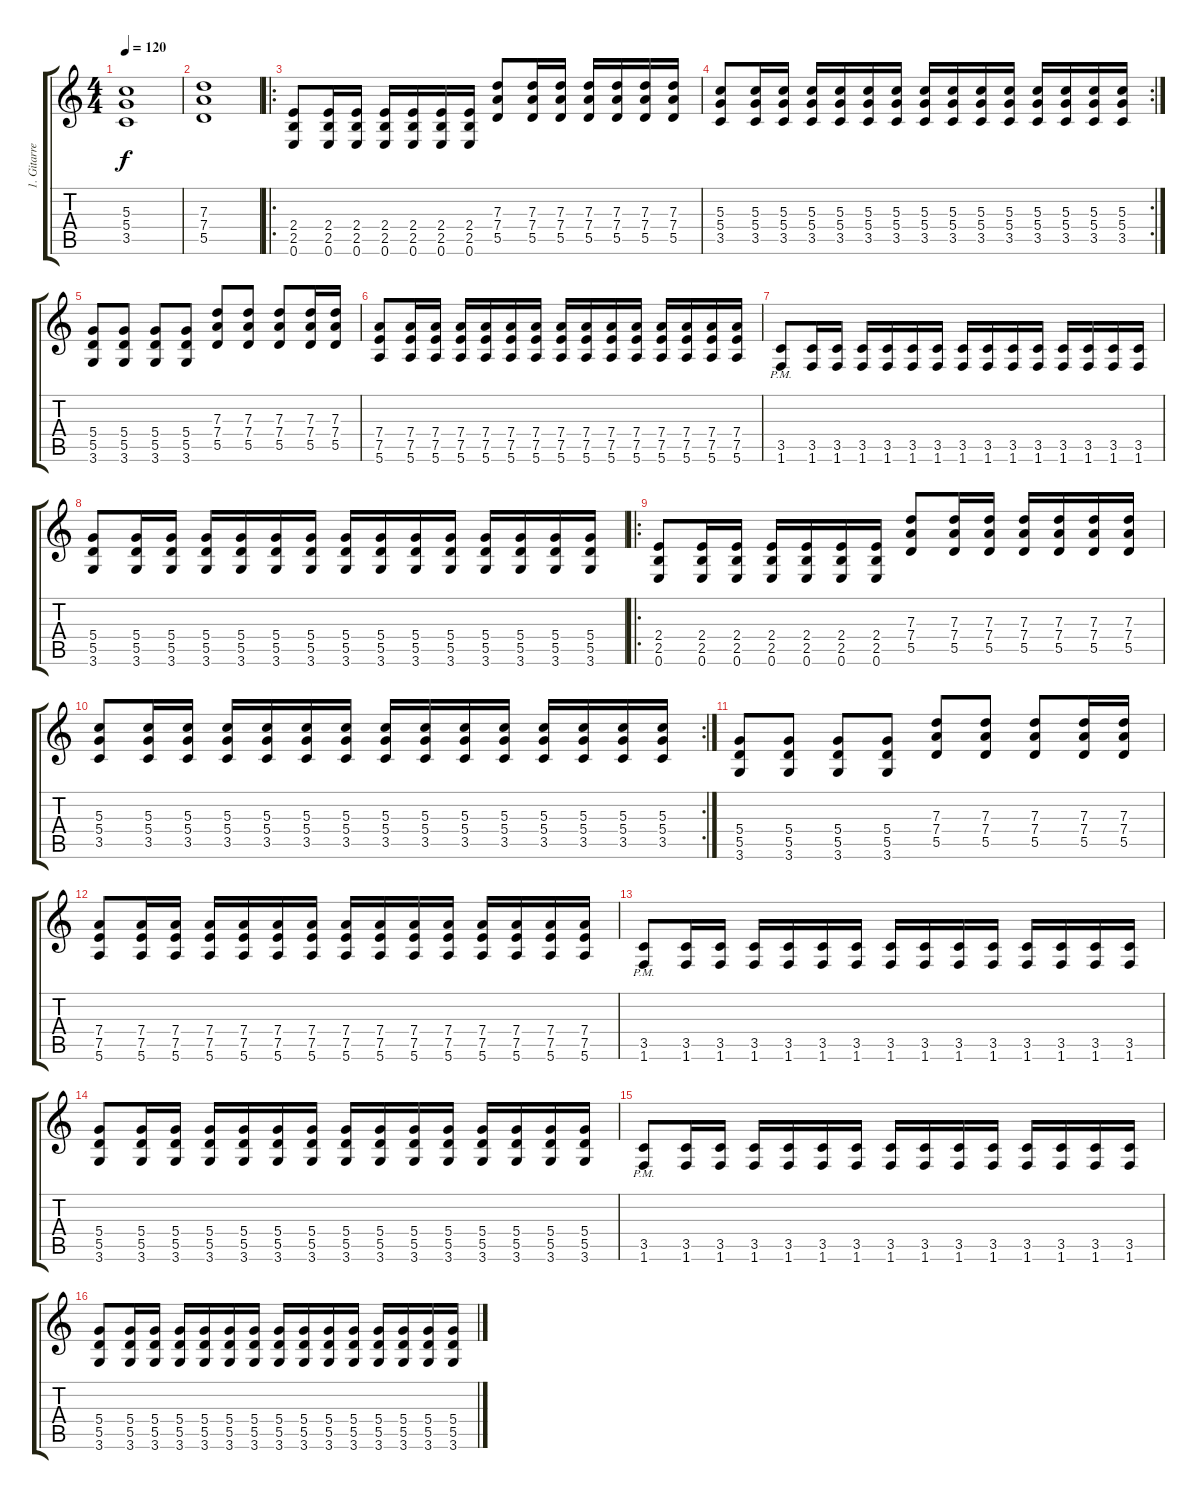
\track ("1. Gitarre" "1. Gitarre") {instrument distortionguitar}
\staff {score tabs}
\tuning (E4 B3 G3 D3 A2 E2) {hide}
\ts (4 4)
\tempo 120
\clef g2
\ks c
(5.3 5.4 3.5).1{dy f} |
(7.3 7.4 5.5).1 |
\ro
(2.4 2.5 0.6).8 (2.4 2.5 0.6).16 (2.4 2.5 0.6).16 (2.4 2.5 0.6).16 (2.4 2.5 0.6).16 (2.4 2.5 0.6).16 (2.4 2.5 0.6).16 (7.3 7.4 5.5).8 (7.3 7.4 5.5).16 (7.3 7.4 5.5).16 (7.3 7.4 5.5).16 (7.3 7.4 5.5).16 (7.3 7.4 5.5).16 (7.3 7.4 5.5).16 |
\rc 2
(5.3 5.4 3.5).8 (5.3 5.4 3.5).16 (5.3 5.4 3.5).16 (5.3 5.4 3.5).16 (5.3 5.4 3.5).16 (5.3 5.4 3.5).16 (5.3 5.4 3.5).16 (5.3 5.4 3.5).16 (5.3 5.4 3.5).16 (5.3 5.4 3.5).16 (5.3 5.4 3.5).16 (5.3 5.4 3.5).16 (5.3 5.4 3.5).16 (5.3 5.4 3.5).16 (5.3 5.4 3.5).16 |
(5.4 5.5 3.6).8 (5.4 5.5 3.6).8 (5.4 5.5 3.6).8 (5.4 5.5 3.6).8 (7.3 7.4 5.5).8 (7.3 7.4 5.5).8 (7.3 7.4 5.5).8 (7.3 7.4 5.5).16 (7.3 7.4 5.5).16 |
(7.4 7.5 5.6).8 (7.4 7.5 5.6).16 (7.4 7.5 5.6).16 (7.4 7.5 5.6).16 (7.4 7.5 5.6).16 (7.4 7.5 5.6).16 (7.4 7.5 5.6).16 (7.4 7.5 5.6).16 (7.4 7.5 5.6).16 (7.4 7.5 5.6).16 (7.4 7.5 5.6).16 (7.4 7.5 5.6).16 (7.4 7.5 5.6).16 (7.4 7.5 5.6).16 (7.4 7.5 5.6).16 |
(3.5{pm} 1.6{pm}).8 (3.5 1.6).16 (3.5 1.6).16 (3.5 1.6).16 (3.5 1.6).16 (3.5 1.6).16 (3.5 1.6).16 (3.5 1.6).16 (3.5 1.6).16 (3.5 1.6).16 (3.5 1.6).16 (3.5 1.6).16 (3.5 1.6).16 (3.5 1.6).16 (3.5 1.6).16 |
(5.4 5.5 3.6).8 (5.4 5.5 3.6).16 (5.4 5.5 3.6).16 (5.4 5.5 3.6).16 (5.4 5.5 3.6).16 (5.4 5.5 3.6).16 (5.4 5.5 3.6).16 (5.4 5.5 3.6).16 (5.4 5.5 3.6).16 (5.4 5.5 3.6).16 (5.4 5.5 3.6).16 (5.4 5.5 3.6).16 (5.4 5.5 3.6).16 (5.4 5.5 3.6).16 (5.4 5.5 3.6).16 |
\ro
(2.4 2.5 0.6).8 (2.4 2.5 0.6).16 (2.4 2.5 0.6).16 (2.4 2.5 0.6).16 (2.4 2.5 0.6).16 (2.4 2.5 0.6).16 (2.4 2.5 0.6).16 (7.3 7.4 5.5).8 (7.3 7.4 5.5).16 (7.3 7.4 5.5).16 (7.3 7.4 5.5).16 (7.3 7.4 5.5).16 (7.3 7.4 5.5).16 (7.3 7.4 5.5).16 |
\rc 2
(5.3 5.4 3.5).8 (5.3 5.4 3.5).16 (5.3 5.4 3.5).16 (5.3 5.4 3.5).16 (5.3 5.4 3.5).16 (5.3 5.4 3.5).16 (5.3 5.4 3.5).16 (5.3 5.4 3.5).16 (5.3 5.4 3.5).16 (5.3 5.4 3.5).16 (5.3 5.4 3.5).16 (5.3 5.4 3.5).16 (5.3 5.4 3.5).16 (5.3 5.4 3.5).16 (5.3 5.4 3.5).16 |
(5.4 5.5 3.6).8 (5.4 5.5 3.6).8 (5.4 5.5 3.6).8 (5.4 5.5 3.6).8 (7.3 7.4 5.5).8 (7.3 7.4 5.5).8 (7.3 7.4 5.5).8 (7.3 7.4 5.5).16 (7.3 7.4 5.5).16 |
(7.4 7.5 5.6).8 (7.4 7.5 5.6).16 (7.4 7.5 5.6).16 (7.4 7.5 5.6).16 (7.4 7.5 5.6).16 (7.4 7.5 5.6).16 (7.4 7.5 5.6).16 (7.4 7.5 5.6).16 (7.4 7.5 5.6).16 (7.4 7.5 5.6).16 (7.4 7.5 5.6).16 (7.4 7.5 5.6).16 (7.4 7.5 5.6).16 (7.4 7.5 5.6).16 (7.4 7.5 5.6).16 |
(3.5{pm} 1.6{pm}).8 (3.5 1.6).16 (3.5 1.6).16 (3.5 1.6).16 (3.5 1.6).16 (3.5 1.6).16 (3.5 1.6).16 (3.5 1.6).16 (3.5 1.6).16 (3.5 1.6).16 (3.5 1.6).16 (3.5 1.6).16 (3.5 1.6).16 (3.5 1.6).16 (3.5 1.6).16 |
(5.4 5.5 3.6).8 (5.4 5.5 3.6).16 (5.4 5.5 3.6).16 (5.4 5.5 3.6).16 (5.4 5.5 3.6).16 (5.4 5.5 3.6).16 (5.4 5.5 3.6).16 (5.4 5.5 3.6).16 (5.4 5.5 3.6).16 (5.4 5.5 3.6).16 (5.4 5.5 3.6).16 (5.4 5.5 3.6).16 (5.4 5.5 3.6).16 (5.4 5.5 3.6).16 (5.4 5.5 3.6).16 |
(3.5{pm} 1.6{pm}).8 (3.5 1.6).16 (3.5 1.6).16 (3.5 1.6).16 (3.5 1.6).16 (3.5 1.6).16 (3.5 1.6).16 (3.5 1.6).16 (3.5 1.6).16 (3.5 1.6).16 (3.5 1.6).16 (3.5 1.6).16 (3.5 1.6).16 (3.5 1.6).16 (3.5 1.6).16 |
(5.4 5.5 3.6).8 (5.4 5.5 3.6).16 (5.4 5.5 3.6).16 (5.4 5.5 3.6).16 (5.4 5.5 3.6).16 (5.4 5.5 3.6).16 (5.4 5.5 3.6).16 (5.4 5.5 3.6).16 (5.4 5.5 3.6).16 (5.4 5.5 3.6).16 (5.4 5.5 3.6).16 (5.4 5.5 3.6).16 (5.4 5.5 3.6).16 (5.4 5.5 3.6).16 (5.4 5.5 3.6).16
